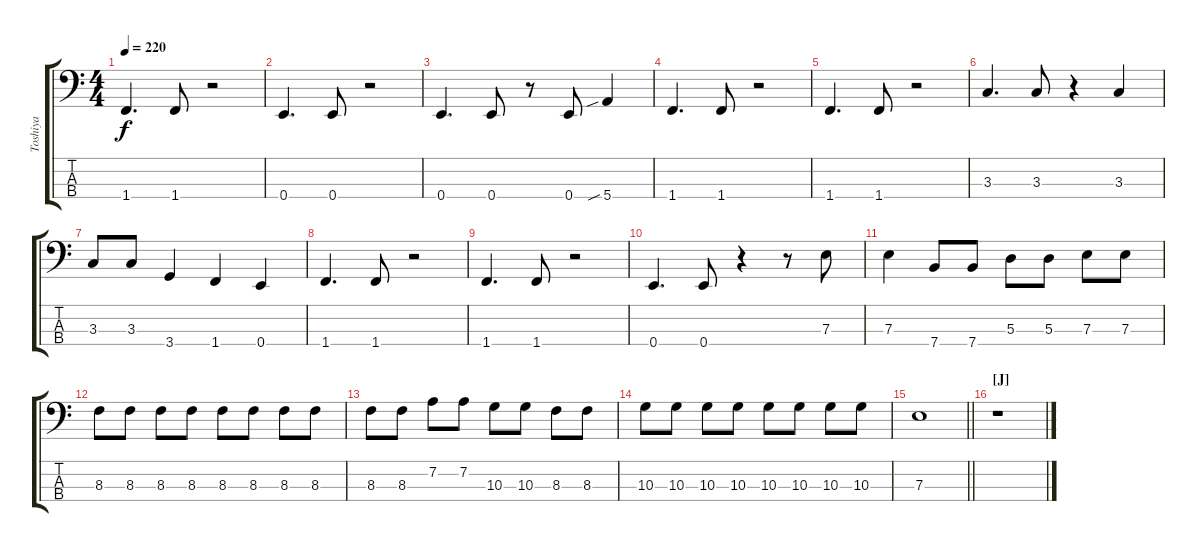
\track ("Toshiya" "Toshiya") {instrument electricbasspick}
\staff {score tabs}
\tuning (G2 D2 A1 E1) {hide}
\ts (4 4)
\tempo 220
\clef f4
\ks c
1.4.4{d dy f} 1.4.8 r.2 |
0.4.4{d} 0.4.8 r.2 |
0.4.4{d} 0.4.8 r.8 0.4.8 5.4{sib}.4 |
1.4.4{d} 1.4.8 r.2 |
1.4.4{d} 1.4.8 r.2 |
3.3.4{d} 3.3.8 r.4 3.3.4 |
3.3.8 3.3.8 3.4.4 1.4.4 0.4.4 |
1.4.4{d} 1.4.8 r.2 |
1.4.4{d} 1.4.8 r.2 |
0.4.4{d} 0.4.8 r.4 r.8 7.3.8 |
7.3.4 7.4.8 7.4.8 5.3.8 5.3.8 7.3.8 7.3.8 |
8.3.8 8.3.8 8.3.8 8.3.8 8.3.8 8.3.8 8.3.8 8.3.8 |
8.3.8 8.3.8 7.2.8 7.2.8 10.3.8 10.3.8 8.3.8 8.3.8 |
10.3.8 10.3.8 10.3.8 10.3.8 10.3.8 10.3.8 10.3.8 10.3.8 |
\barLineRight lightlight
7.3.1 |
\section ("" "[J]")
r.1
